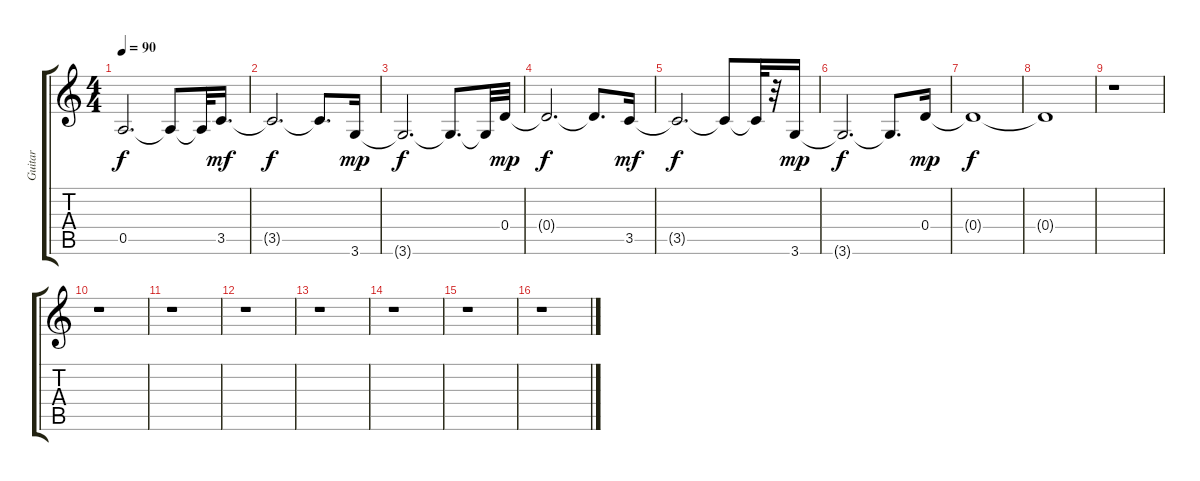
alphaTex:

\track ("Guitar" "Guitar") {instrument overdrivenguitar}
\staff {score tabs}
\tuning (E4 B3 G3 D3 A2 E2) {hide}
\ts (4 4)
\tempo 90
\clef g2
\ks c
0.5{t}.2{d dy f} 0.5{t}.8 0.5{t}.32 3.5.16{d dy mf} |
3.5{t}.2{d dy f} 3.5{t}.8{d} 3.6.16{dy mp} |
3.6{t}.2{d dy f} 3.6{t}.8{d} 3.6{t}.32 0.4.32{dy mp} |
0.4{t}.2{d dy f} 0.4{t}.8{d} 3.5.16{dy mf} |
3.5{t}.2{d dy f} 3.5{t}.8 3.5{t}.32 r.32 3.6.16{dy mp} |
3.6{t}.2{d dy f} 3.6{t}.8{d} 0.4.16{dy mp} |
0.4{t}.1{dy f} |
0.4{t}.1 |
r.1 |
r.1 |
r.1 |
r.1 |
r.1 |
r.1 |
r.1 |
r.1
